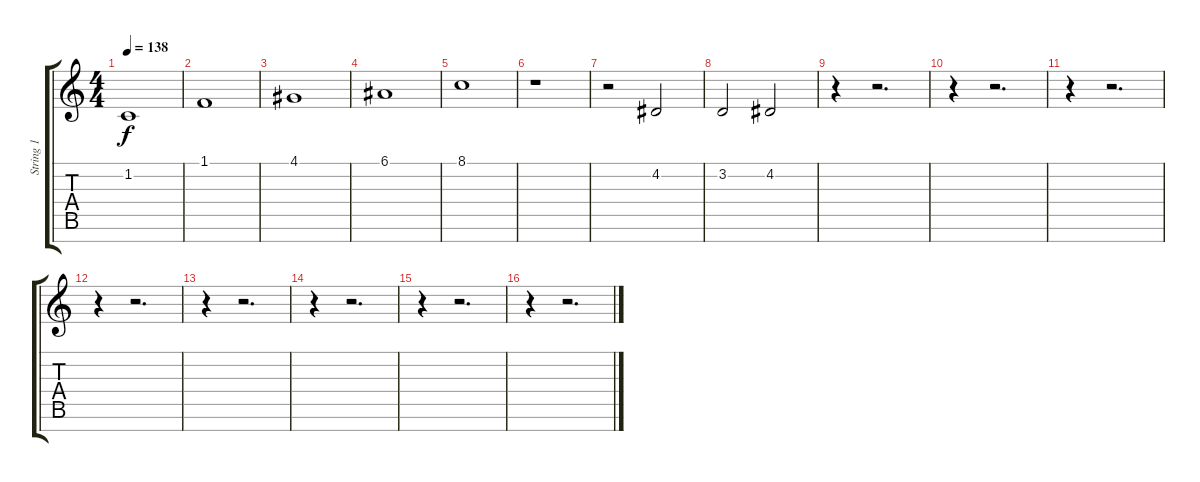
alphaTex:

\track ("String 1" "String 1") {instrument stringensemble1}
\staff {score tabs}
\tuning (E4 B3 G3 D3 A2 E2 B1) {hide}
\ts (4 4)
\tempo 138
\clef g2
\ks c
1.2.1{dy f} |
1.1.1 |
4.1.1 |
6.1.1 |
8.1.1 |
r.1 |
r.2 4.2.2 |
3.2.2 4.2.2 |
r.4 r.2{d} |
r.4 r.2{d} |
r.4 r.2{d} |
r.4 r.2{d} |
r.4 r.2{d} |
r.4 r.2{d} |
r.4 r.2{d} |
r.4 r.2{d}
